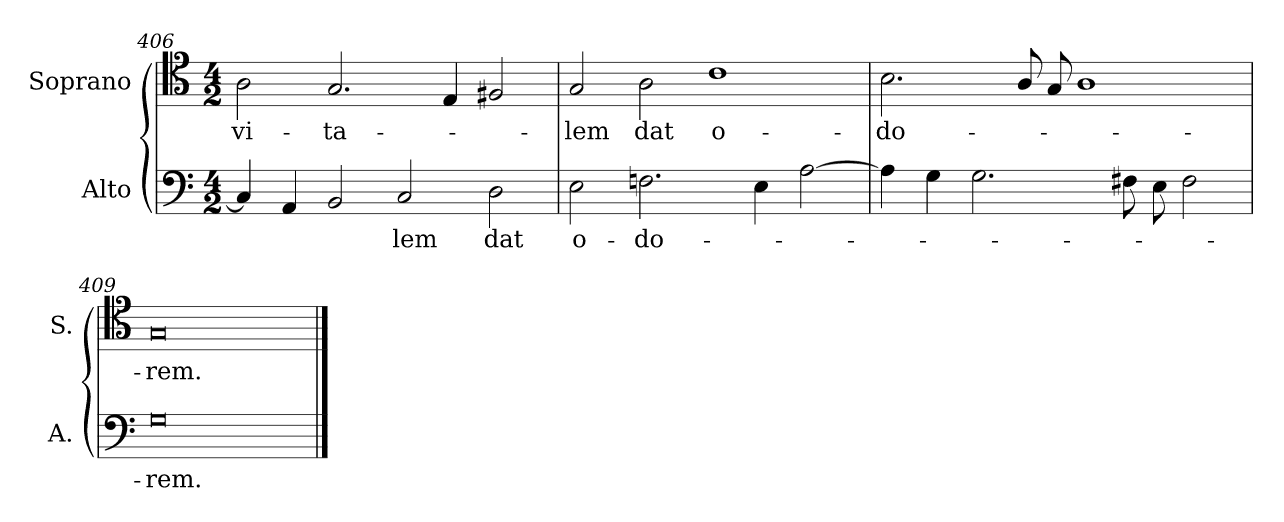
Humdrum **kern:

**kern	**text	**kern	**text
*part2	*part2	*part1	*part1
*staff2	*staff2	*staff1	*staff1
*I"Alto	*	*I"Soprano	*
*I'A.	*	*I'S.	*
*clefF4	*	*clefC4	*
*k[]	*	*k[]	*
*C:	*	*C:	*
*M4/2	*	*M4/2	*
=406	=406	=406	=406
!	!	!	!LO:LY:b:color=#000000
4Ci/]	.	2Ai\	vi-
4AAi/	.	.	.
!	!	!	!LO:LY:b:color=#000000
2BBi/	.	2.Gi/	-ta-
!	!LO:LY:b:color=#000000	!	!
2Ci/	-lem	.	.
.	.	4Ei/	.
!	!LO:LY:b:color=#000000	!	!
2Di\	dat	2F#Xi/	.
=407	=407	=407	=407
!	!LO:LY:b:color=#000000	!	!
!	!	!	!LO:LY:b:color=#000000
2Ei\	o-	2Gi/	-lem
!	!LO:LY:b:color=#000000	!	!
!	!	!	!LO:LY:b:color=#000000
2.Fni\	-do-	2Ai\	dat
!	!	!	!LO:LY:b:color=#000000
.	.	1ci	o-
4Ei\	.	.	.
[2Ai\	.	.	.
=408	=408	=408	=408
!	!	!	!LO:LY:b:color=#000000
4Ai\]	.	2.Bi\	-do-
4Gi\	.	.	.
2.Gi\	.	.	.
.	.	8Ai/	.
.	.	8Gi/	.
.	.	1Ai	.
8F#Xi\	.	.	.
8Ei\	.	.	.
2F#i\	.	.	.
=409	=409	=409	=409
!	!LO:LY:b:color=#000000	!	!
!	!	!	!LO:LY:b:color=#000000
0Gi	-rem.	0Gi	-rem.
==	==	==	==
*-	*-	*-	*-
